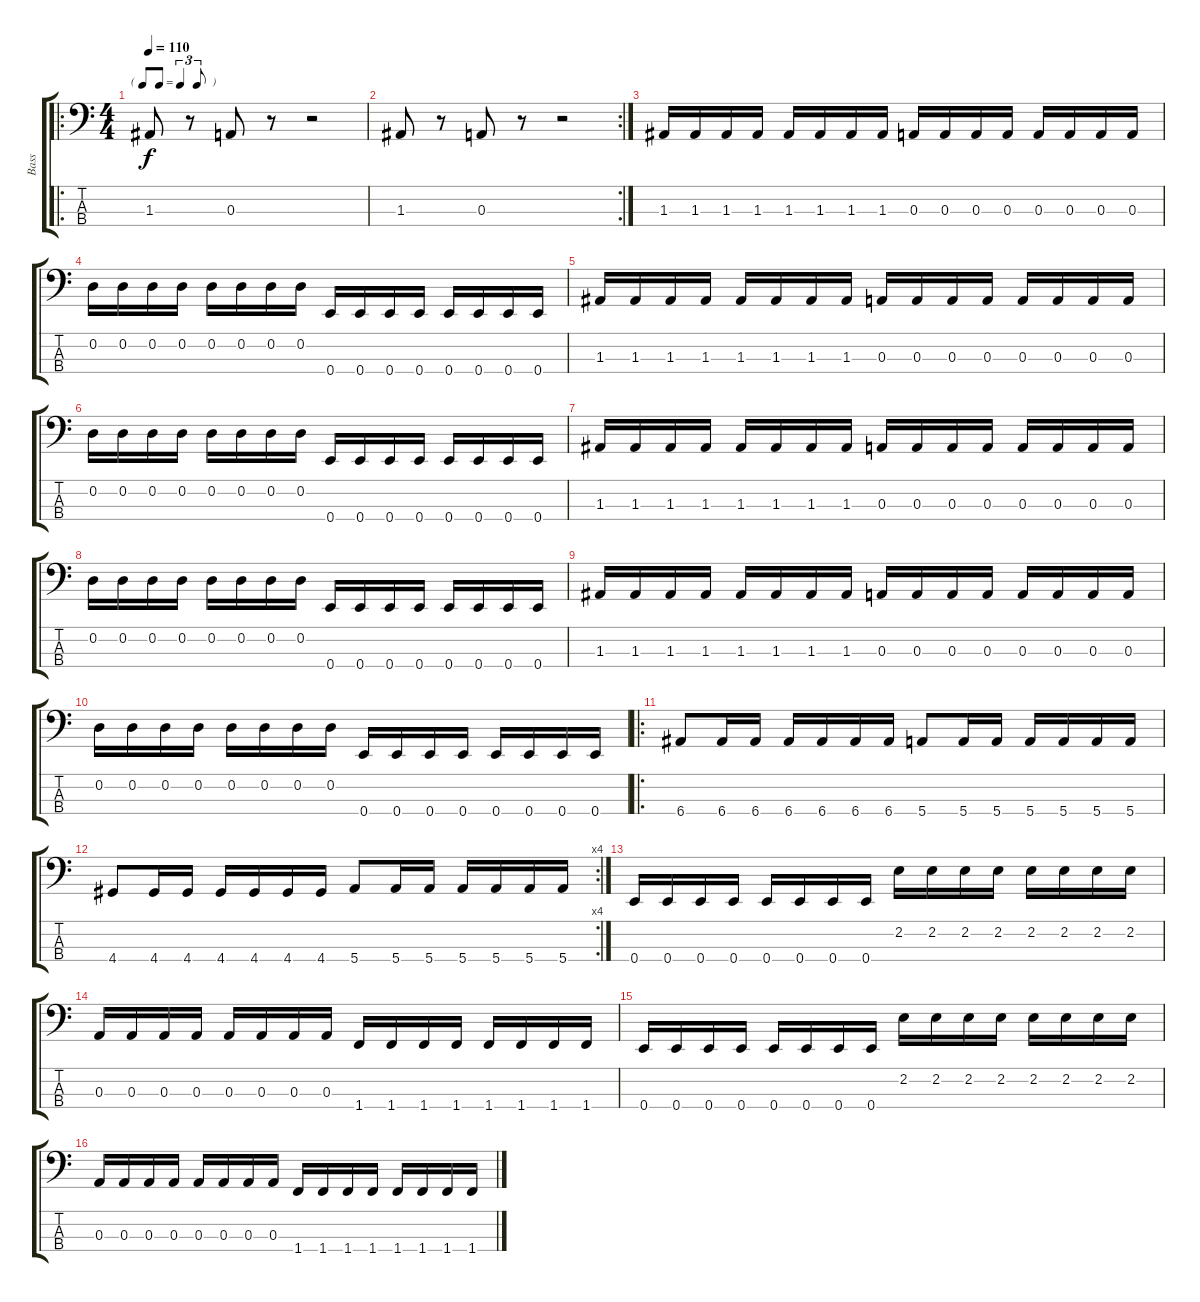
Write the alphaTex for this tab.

\track ("Bass" "Bass") {instrument electricbasspick}
\staff {score tabs}
\tuning (G2 D2 A1 E1) {hide}
\ro
\ts (4 4)
\tf triplet8th
\tempo 110
\clef f4
\ks c
1.3.8{dy f instrument electricbasspick} r.8 0.3.8 r.8 r.2 |
\rc 2
1.3.8 r.8 0.3.8 r.8 r.2 |
1.3.16 1.3.16 1.3.16 1.3.16 1.3.16 1.3.16 1.3.16 1.3.16 0.3.16 0.3.16 0.3.16 0.3.16 0.3.16 0.3.16 0.3.16 0.3.16 |
0.2.16 0.2.16 0.2.16 0.2.16 0.2.16 0.2.16 0.2.16 0.2.16 0.4.16 0.4.16 0.4.16 0.4.16 0.4.16 0.4.16 0.4.16 0.4.16 |
1.3.16 1.3.16 1.3.16 1.3.16 1.3.16 1.3.16 1.3.16 1.3.16 0.3.16 0.3.16 0.3.16 0.3.16 0.3.16 0.3.16 0.3.16 0.3.16 |
0.2.16 0.2.16 0.2.16 0.2.16 0.2.16 0.2.16 0.2.16 0.2.16 0.4.16 0.4.16 0.4.16 0.4.16 0.4.16 0.4.16 0.4.16 0.4.16 |
1.3.16 1.3.16 1.3.16 1.3.16 1.3.16 1.3.16 1.3.16 1.3.16 0.3.16 0.3.16 0.3.16 0.3.16 0.3.16 0.3.16 0.3.16 0.3.16 |
0.2.16 0.2.16 0.2.16 0.2.16 0.2.16 0.2.16 0.2.16 0.2.16 0.4.16 0.4.16 0.4.16 0.4.16 0.4.16 0.4.16 0.4.16 0.4.16 |
1.3.16 1.3.16 1.3.16 1.3.16 1.3.16 1.3.16 1.3.16 1.3.16 0.3.16 0.3.16 0.3.16 0.3.16 0.3.16 0.3.16 0.3.16 0.3.16 |
0.2.16 0.2.16 0.2.16 0.2.16 0.2.16 0.2.16 0.2.16 0.2.16 0.4.16 0.4.16 0.4.16 0.4.16 0.4.16 0.4.16 0.4.16 0.4.16 |
\ro
6.4.8 6.4.16 6.4.16 6.4.16 6.4.16 6.4.16 6.4.16 5.4.8 5.4.16 5.4.16 5.4.16 5.4.16 5.4.16 5.4.16 |
\rc 4
4.4.8 4.4.16 4.4.16 4.4.16 4.4.16 4.4.16 4.4.16 5.4.8 5.4.16 5.4.16 5.4.16 5.4.16 5.4.16 5.4.16 |
0.4.16{volume 15} 0.4.16 0.4.16 0.4.16 0.4.16 0.4.16 0.4.16 0.4.16 2.2.16 2.2.16 2.2.16 2.2.16 2.2.16 2.2.16 2.2.16 2.2.16 |
0.3.16 0.3.16 0.3.16 0.3.16 0.3.16 0.3.16 0.3.16 0.3.16 1.4.16 1.4.16 1.4.16 1.4.16 1.4.16 1.4.16 1.4.16 1.4.16 |
0.4.16 0.4.16 0.4.16 0.4.16 0.4.16 0.4.16 0.4.16 0.4.16 2.2.16 2.2.16 2.2.16 2.2.16 2.2.16 2.2.16 2.2.16 2.2.16 |
0.3.16 0.3.16 0.3.16 0.3.16 0.3.16 0.3.16 0.3.16 0.3.16 1.4.16 1.4.16 1.4.16 1.4.16 1.4.16 1.4.16 1.4.16 1.4.16
